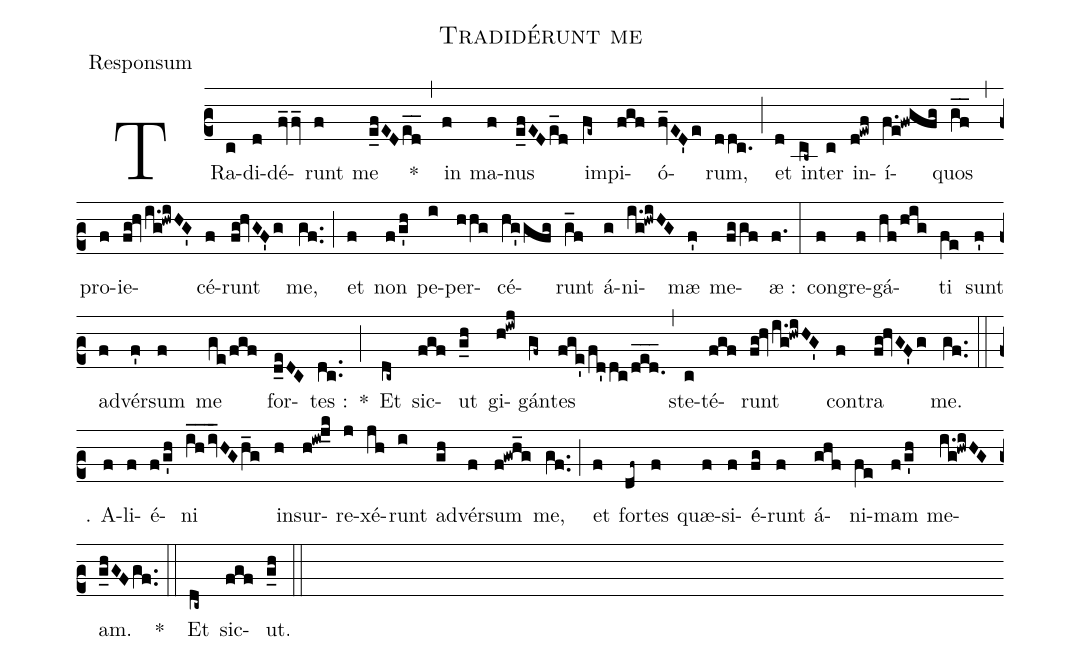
name:Tradidérunt me;
office-part:Responsum;
%%
(c2) TRa(c)di(d)dé(fv_fv_)runt(f) me(e_fEDe_d_) *(,)
in(f) ma(f)nus(e_fEDe_d) im(fe~)pi(fgf)ó(fv_ED'e)rum,(ddc.) (;)
et(d) in(cb~)ter(c) in(d!ewf)í(f.e!fwgfg)quos(gf__) (,)
pro(f)ie(fg!hvi.g!hwiHG')cé(f)runt(fg!hvGF'g) me,(gf..) (;)
et(f) non(f/g'h) pe(i)per(hhg)cé(hg'gfg)runt(g_f) á(g)ni(i.g!hwiHG)mæ(f') me(fggf)æ :(f.) (:)
con(f)gre(f)gá(hf/hig)ti(fe) sunt(f') ad(f)vér(f')sum(f) me(ge/fgf) for(d_eDC)tes :(dc..) *(;)
Et(dc~) sic(fgf)ut(g_h) gi(h!iwj)gán(gf~)tes(fge'/fd'dc/ded.___) (,)
ste(c)té(fgf)runt(fg!hvi.g!hwiHG') con(f)tra(fg!hvGF'g) me.(gf..) (::)

℣. A(f)li(f)é(f/g'h)ni(ih__iv_HGh_g) in(h)sur(h!iw!j_k)re(j)xé(jh)runt(i) ad(gh)vér(f)sum(f!gwh_g) me,(gf..) (;)
et(f) for(df~)tes(f) quæ(f)si(f)é(fg)runt(f) á(ghf)ni(fe)mam(f/g'h) me(i.g!hwiHG)am.(g_hGFgf..) *(::)
Et(dc~) sic(fgf)ut.(g_h) (::)
